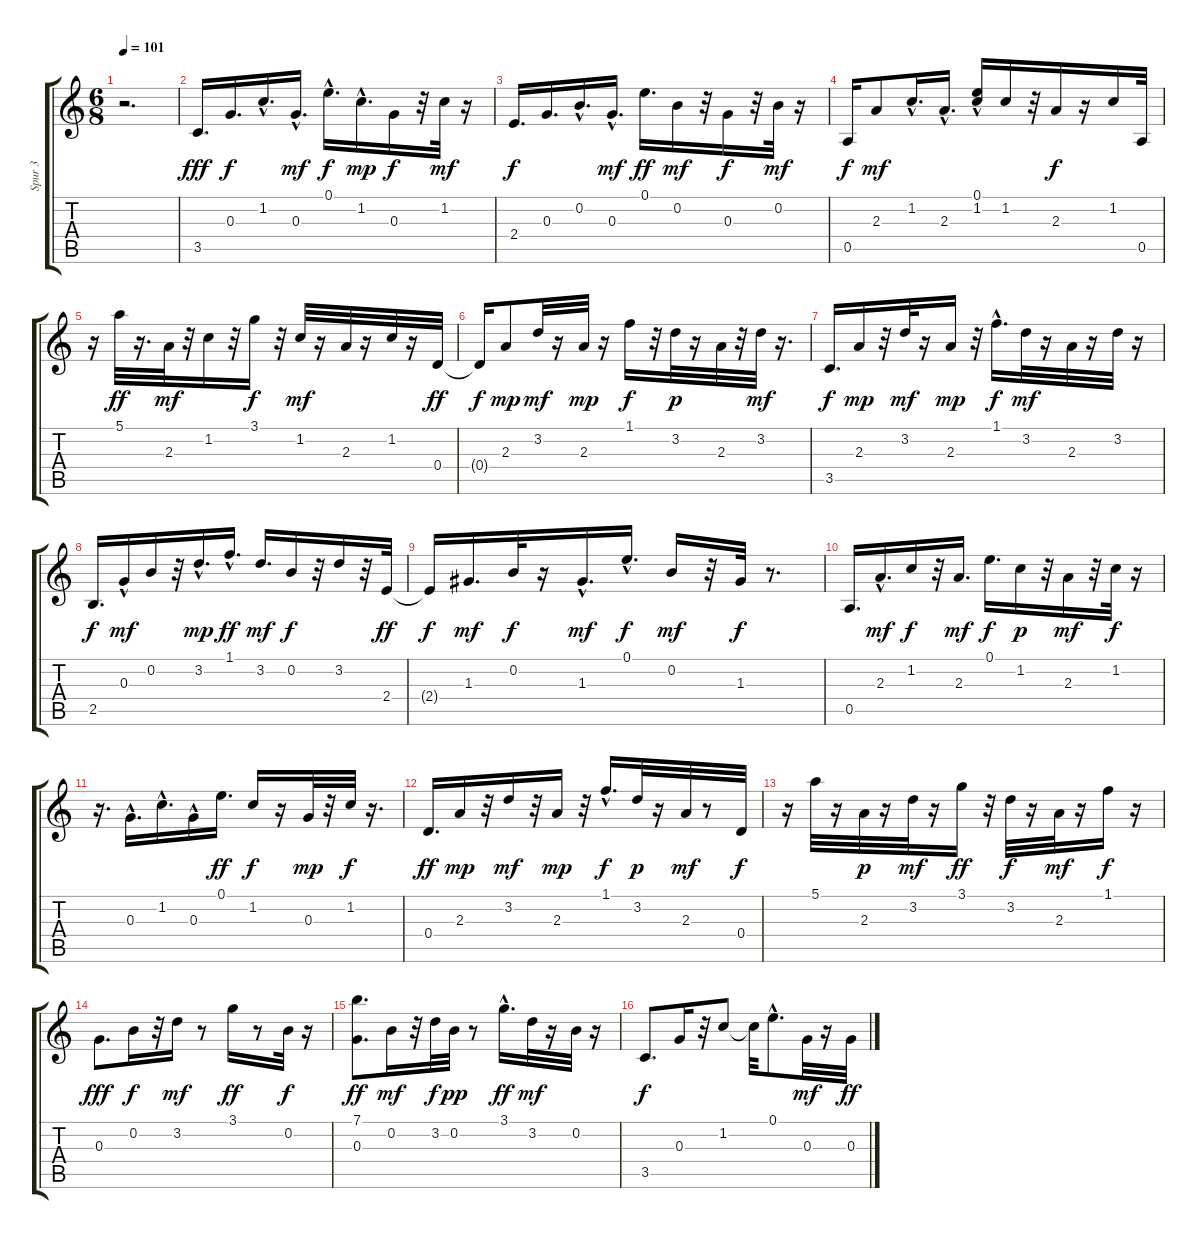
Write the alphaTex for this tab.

\track ("Spur 3" "Spur 3") {instrument acousticguitarsteel}
\staff {score tabs}
\tuning (E4 B3 G3 D3 A2 E2) {hide}
\ts (6 8)
\tempo 101
\clef g2
\ks c
r.2{d dy fff instrument acousticguitarsteel} |
3.5.16{d} 0.3.16{d dy f} 1.2{hac}.16{d} 0.3{hac}.16{d dy mf} 0.1{hac}.16{d dy f} 1.2{hac}.16{d dy mp} 0.3.16{dy f} r.32 1.2.32{dy mf} r.16 |
2.4.16{d dy f} 0.3.16{d} 0.2{hac}.16{d} 0.3{hac}.16{d dy mf} 0.1.16{d dy ff} 0.2.16{dy mf} r.32 0.3.16{dy f} r.32 0.2.32{dy mf} r.16 |
0.5.16{dy f} 2.3.8{dy mf} 1.2{hac}.16{d} 2.3{hac}.16{d} (0.1{hac} 1.2).16 1.2.16 r.32 2.3.16{dy f} r.16 1.2.16 0.5.32 |
r.16 5.1.32{dy ff} r.16{d} 2.3.32{dy mf} r.32 1.2.16 r.32 3.1.16{dy f} r.32 1.2.32{dy mf} r.16 2.3.32 r.16 1.2.32 r.16 0.4.32{dy ff} |
0.4{t}.16{dy f} 2.3.8{dy mp} 3.2.32{dy mf} r.16 2.3.32{dy mp} r.16 1.1.16{dy f} r.32 3.2.32{dy p} r.16 2.3.32 r.32 3.2.32{dy mf} r.16{d} |
3.5.16{d dy f} 2.3.16{dy mp} r.32 3.2.32{dy mf} r.16 2.3.16{dy mp} r.32 1.1{hac}.16{d dy f} 3.2.32{dy mf} r.16 2.3.32 r.16 3.2.32 r.16 |
2.5.16{d dy f} 0.3{hac}.16{dy mf} 0.2.16 r.32 3.2{hac}.16{d dy mp} 1.1{hac}.16{d dy ff} 3.2.16{d dy mf} 0.2.16{dy f} r.32 3.2.16 r.32 2.4.32{dy ff} |
2.4{t}.16{dy f} 1.3.16{d dy mf} 0.2.32{dy f} r.16 1.3{hac}.16{d dy mf} 0.1{hac}.16{d dy f} 0.2.16{dy mf} r.32 1.3.32{dy f} r.8{d} |
0.5.16{d} 2.3{hac}.16{d dy mf} 1.2.16{dy f} r.32 2.3.16{d dy mf} 0.1.16{d dy f} 1.2.16{dy p} r.32 2.3.16{dy mf} r.32 1.2.32{dy f} r.16 |
r.16{d} 0.3{hac}.16{d} 1.2{hac}.16{d} 0.3{hac}.16 0.1.16{d dy ff} 1.2.16{dy f} r.16 0.3.32{dy mp} r.32 1.2.32{dy f} r.16{d} |
0.4.16{d dy ff} 2.3.16{dy mp} r.32 3.2.16{dy mf} r.32 2.3.16{dy mp} r.32 1.1{hac}.16{d dy f} 3.2.32{dy p} r.16 2.3.32{dy mf} r.8 0.4.32{dy f} |
r.16 5.1.32 r.16 2.3.32{dy p} r.16 3.2.32{dy mf} r.16 3.1.16{dy ff} r.32 3.2.32{dy f} r.16 2.3.32{dy mf} r.16 1.1.16{dy f} r.16 |
0.3.8{d dy fff} 0.2.16{dy f} r.32 3.2.16{dy mf} r.8 3.1.16{dy ff} r.8 0.2.32{dy f} r.16 |
(7.1 0.3).8{d dy ff} 0.2.16{dy mf} r.32 3.2.32{dy f} 0.2.32{dy pp} r.8 3.1{hac}.16{d dy ff} 3.2.32{dy mf} r.16 0.2.32 r.16 |
3.5.8{d dy f} 0.3.16 r.32 1.2.8 1.2{t}.32 0.1{hac}.8{d} 0.3.32{dy mf} r.16 0.3.32{dy ff}
